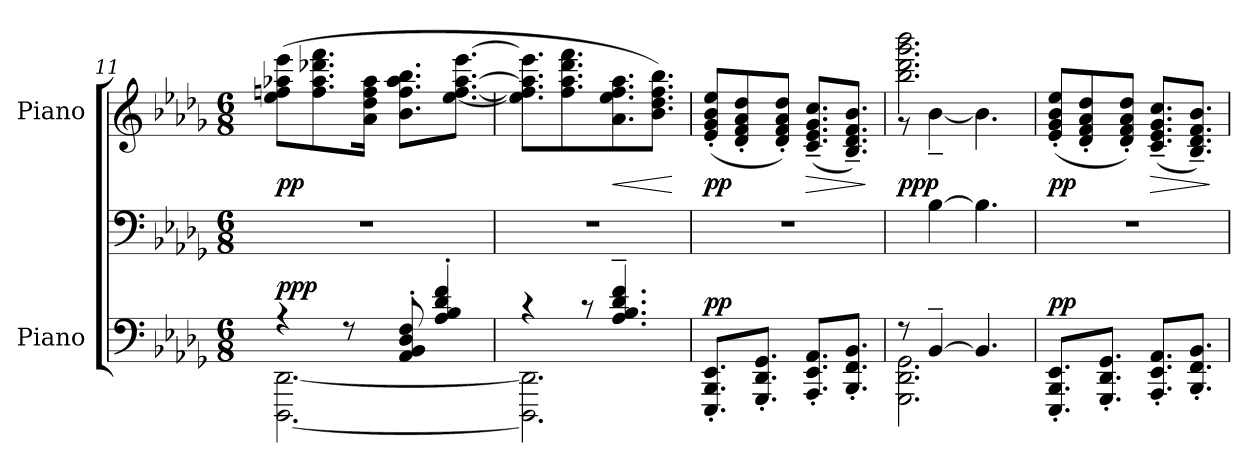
**kern	**kern	**dynam	**kern	**dynam
*part2	*part2	*part2	*part1	*part1
*staff3	*staff2	*staff2/3	*staff1	*staff1
*I"Piano	*	*	*I"Piano	*
*I'Pno	*	*	*I'Pno.	*
*clefF4	*clefF4	*	*clefG2	*
*k[b-e-a-d-g-]	*k[b-e-a-d-g-]	*	*k[b-e-a-d-g-]	*
*M6/8	*M6/8	*	*M6/8	*
=11	=11	=11	=11	=11
*^	*	*	*	*
!	!	!	!LO:DY:a=2	!	!LO:DY:b
4r	[2.DDD-\ [2.DD-\	2.r	ppp	(>8ee-\ 8ffn\ 8aa-X\ 8eee-\L	pp
.	.	.	.	8.ff\ 8.aa-\ 8.ddd-X\ 8.fff\	.
8r	.	.	.	.	.
.	.	.	.	16a-\ 16dd-\ 16ff\ 16aa-\Jk	.
8AA-/' 8BB-/' 8D-/' 8F/'	.	.	.	8.b-\ 8.ff\ 8.aa-\ 8.bb-\L	.
4A-/' 4B-/' 4d-/' 4f/'	.	.	.	.	.
.	.	.	.	[8.ee-\ [8.ff\ [8.aa-\ [8.eee-\J	.
=12	=12	=12	=12	=12	=12
4r	2.DDD-\] 2.DD-\]	2.r	.	8.ee-\] 8.ff\] 8.aa-\] 8.eee-\]L	.
.	.	.	.	8.ff\ 8.aa-\ 8.ddd-\ 8.fff\	.
8r	.	.	.	.	.
!	!	!	!	!	!LO:HP:b
4.A-/~ 4.B-/~ 4.d-/~ 4.f/~	.	.	.	8.a-\ 8.ee-\ 8.ff\ 8.aa-\	<
.	.	.	.	8.b-\ 8.dd-\ 8.ff\ 8.bb-\J)	.
*v	*v	*	*	*	*
.	.	.	.	[
!!LO:PB:g=z
=13	=13	=13	=13	=13
!	!	!LO:DY:a=2	!	!LO:DY:b
8.EEE-/' 8.BBB-/' 8.EE-/'L	2.r	pp	(<8e-/' 8g-/' 8b-/' 8ee-/'L	pp
.	.	.	8d-/' 8f/' 8a-/' 8dd-/'	.
8.GGG-/' 8.DD-/' 8.GG-/'J	.	.	.	.
.	.	.	8d-/' 8f/' 8a-/' 8dd-/'J)	.
!	!	!	!	!LO:HP:b
8.AAA-/' 8.EE-/' 8.AA-/'L	.	.	(<8.c/~ 8.e-/~ 8.g-/~ 8.cc/~L	>
8.BBB-/' 8.FF/' 8.BB-/'J	.	.	8.B-/~ 8.d-/~ 8.f/~ 8.b-/~J)	.
.	.	.	.	]
=14	=14	=14	=14	=14
*^	*	*	*^	*
!	!	!	!	!	!	!LO:DY:b
8r	2.GGG-\ 2.DD-\ 2.GG-\	8ryy	.	2.bb-\ 2.ddd-\ 2.ggg-\ 2.bbb-\	8r	ppp
[4BB-~/	.	[4B-\	.	.	[4b-~\	.
4.BB-/]	.	4.B-\]	.	.	4.b-\]	.
*v	*v	*	*	*	*	*
=15	=15	=15	=15	=15	=15
!	!	!LO:DY:a=2	!	!	!LO:DY:b
*	*	*	*v	*v	*
8.EEE-/' 8.BBB-/' 8.EE-/'L	2.r	pp	(<8e-/' 8g-/' 8b-/' 8ee-/'L	pp
.	.	.	8d-/' 8f/' 8a-/' 8dd-/'	.
8.GGG-/' 8.DD-/' 8.GG-/'J	.	.	.	.
.	.	.	8d-/' 8f/' 8a-/' 8dd-/'J)	.
!	!	!	!	!LO:HP:b
8.AAA-/' 8.EE-/' 8.AA-/'L	.	.	(<8.c/~ 8.e-/~ 8.g-/~ 8.cc/~L	>
8.BBB-/' 8.FF/' 8.BB-/'J	.	.	8.B-/~ 8.d-/~ 8.f/~ 8.b-/~J)	.
.	.	.	.	]
=	=	=	=	=
*-	*-	*-	*-	*-
